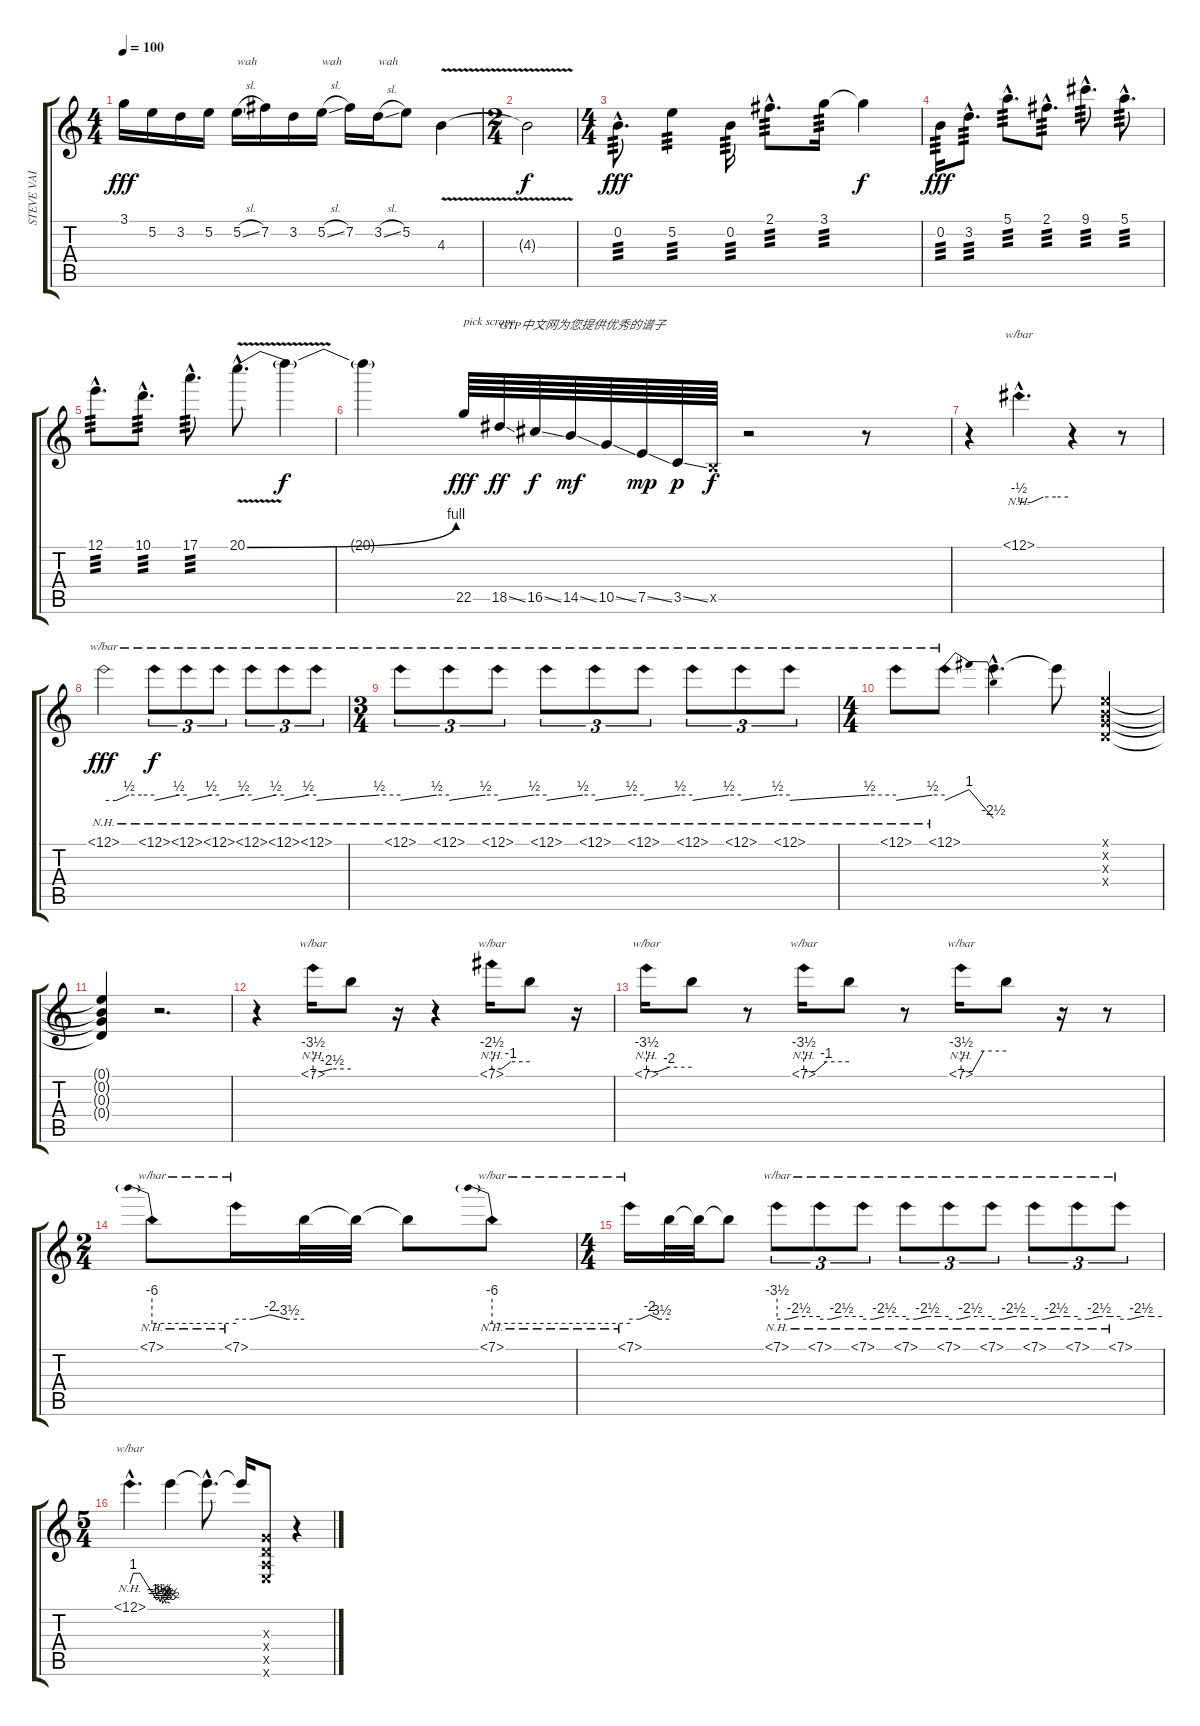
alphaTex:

\track ("STEVE VAI" "STEVE VAI") {instrument overdrivenguitar}
\staff {score tabs}
\tuning (E4 B3 G3 D3 A2 E2) {hide}
\ts (4 4)
\tempo 100
\clef g2
\ks c
3.1.16{dy fff} 5.2.16 3.2.16 5.2.16 5.2{sl}.16{txt "wah"} 7.2.16 3.2.16 5.2{sl}.16{txt "wah"} 7.2.16 3.2{sl}.16{txt "wah"} 5.2.8 4.3{v}.4 |
\ts (2 4)
4.3{t}.2{dy f} |
\ts (4 4)
0.2{hac}.8{d tp 3 dy fff} 5.2.4{tp 3} 0.2.16{tp 3} 2.1{hac}.8{d tp 3} 3.1.16{tp 3} 3.1{t}.4{dy f} |
0.2.16{tp 3 dy fff} 3.2{hac}.8{d tp 3} 5.1{hac}.8{d tp 3} 2.1{hac}.8{d tp 3} 9.1{hac}.8{d tp 3} 5.1{hac}.8{d tp 3} |
12.1{hac}.8{d tp 3} 10.1{hac}.8{d tp 3} 17.1{hac}.8{d tp 3} 20.1{be (bend 0 0 60 4) v hac}.8{d} 20.1{t}.4{dy f} |
20.1{t}.4 22.5.64{txt "pick scrape" dy fff} 18.5{ss}.64{txt "GTP中文网为您提供优秀的谱子" dy ff} 16.5{ss}.64{dy f} 14.5{ss}.64{dy mf} 10.5{ss}.64 7.5{ss}.64{dy mp} 3.5{ss}.64{dy p} 2.5{x}.64{dy f} r.2 r.8 |
r.4 12.1{nh hac}.4{d tbe (custom default 0 -2 15 -2 30 0 45 0 60 0)} r.4 r.8 |
12.1{nh}.2{tbe (custom default 0 0 15 0 30 2 45 2 60 2) dy fff} 12.1{nh}.8{tu (3 2) tbe (custom default 0 0 45 2 60 2) dy f} 12.1{nh}.8{tu (3 2) tbe (custom default 0 0 45 2 60 2)} 12.1{nh}.8{tu (3 2) tbe (custom default 0 0 45 2 60 2)} 12.1{nh}.8{tu (3 2) tbe (custom default 0 0 45 2 60 2)} 12.1{nh}.8{tu (3 2) tbe (custom default 0 0 45 2 60 2)} 12.1{nh}.8{tu (3 2) tbe (custom default 0 0 45 2 60 2)} |
\ts (3 4)
12.1{nh}.8{tu (3 2) tbe (custom default 0 0 45 2 60 2)} 12.1{nh}.8{tu (3 2) tbe (custom default 0 0 45 2 60 2)} 12.1{nh}.8{tu (3 2) tbe (custom default 0 0 45 2 60 2)} 12.1{nh}.8{tu (3 2) tbe (custom default 0 0 45 2 60 2)} 12.1{nh}.8{tu (3 2) tbe (custom default 0 0 45 2 60 2)} 12.1{nh}.8{tu (3 2) tbe (custom default 0 0 45 2 60 2)} 12.1{nh}.8{tu (3 2) tbe (custom default 0 0 45 2 60 2)} 12.1{nh}.8{tu (3 2) tbe (custom default 0 0 45 2 60 2)} 12.1{nh}.8{tu (3 2) tbe (custom default 0 0 45 2 60 2)} |
\ts (4 4)
12.1{nh}.8{tbe (custom default 0 0 45 2 60 2)} 12.1{nh}.8{tbe (dip default 0 0 10 4 20 4 60 -10)} 12.1{hac t}.4{d} 12.1{t}.8 (0.1{x} 0.2{x} 0.3{x} 0.4{x}).4 |
(0.1{t} 0.2{t} 0.3{t} 0.4{t}).4 r.2{d} |
r.4 7.1{nh}.16{tbe (custom default 0 -14 15 -14 30 -10 60 -10)} 7.1{t}.8 r.16 r.4 7.1{nh}.16{tbe (custom default 0 -10 15 -10 30 -4 60 -4)} 7.1{t}.8 r.16 |
7.1{nh}.16{tbe (custom default 0 -14 15 -14 30 -8 60 -8)} 7.1{t}.8 r.8 7.1{nh}.16{tbe (custom default 0 -14 15 -14 30 -4 60 -4)} 7.1{t}.8 r.8 7.1{nh}.16{tbe (custom default 0 -14 15 -14 30 0 60 0)} 7.1{t}.8 r.16 r.8 |
\ts (2 4)
7.1{nh}.8{tbe (predive default 0 -24 60 -24)} 7.1{nh}.16{tbe (custom default 0 -14 15 -14 30 -8 45 -14 60 -14)} 7.1{t}.32 7.1{t}.32 7.1{t}.8 7.1{nh}.8{tbe (predive default 0 -24 60 -24)} |
\ts (4 4)
7.1{nh}.16{tbe (custom default 0 -14 15 -14 30 -8 45 -14 60 -14)} 7.1{t}.32 7.1{t}.32 7.1{t}.8 7.1{nh}.8{tu (3 2) tbe (custom default 0 -14 15 -14 30 -10 60 -10)} 7.1{nh}.8{tu (3 2) tbe (custom default 0 -14 15 -14 30 -10 60 -10)} 7.1{nh}.8{tu (3 2) tbe (custom default 0 -14 15 -14 30 -10 60 -10)} 7.1{nh}.8{tu (3 2) tbe (custom default 0 -14 15 -14 30 -10 45 -10 60 -10)} 7.1{nh}.8{tu (3 2) tbe (custom default 0 -14 15 -14 30 -10 60 -10)} 7.1{nh}.8{tu (3 2) tbe (custom default 0 -14 15 -14 30 -10 45 -10 60 -10)} 7.1{nh}.8{tu (3 2) tbe (custom default 0 -14 15 -14 30 -10 45 -10 60 -10)} 7.1{nh}.8{tu (3 2) tbe (custom default 0 -14 15 -14 30 -10 45 -10 60 -10)} 7.1{nh}.8{tu (3 2) tbe (custom default 0 -14 15 -14 30 -10 45 -10 60 -10)} |
\ts (5 4)
12.1{nh hac}.4{d tbe (custom default 0 0 5 4 15 4 40 -8 43 -6 45 -10 47 -6 49 -12 52 -8 54 -12 56 -10 60 -12)} 12.1{t}.4 12.1{hac t}.8{d} 12.1{t}.16 (0.3{x} 0.4{x} 0.5{x} 0.6{x}).8 r.4
